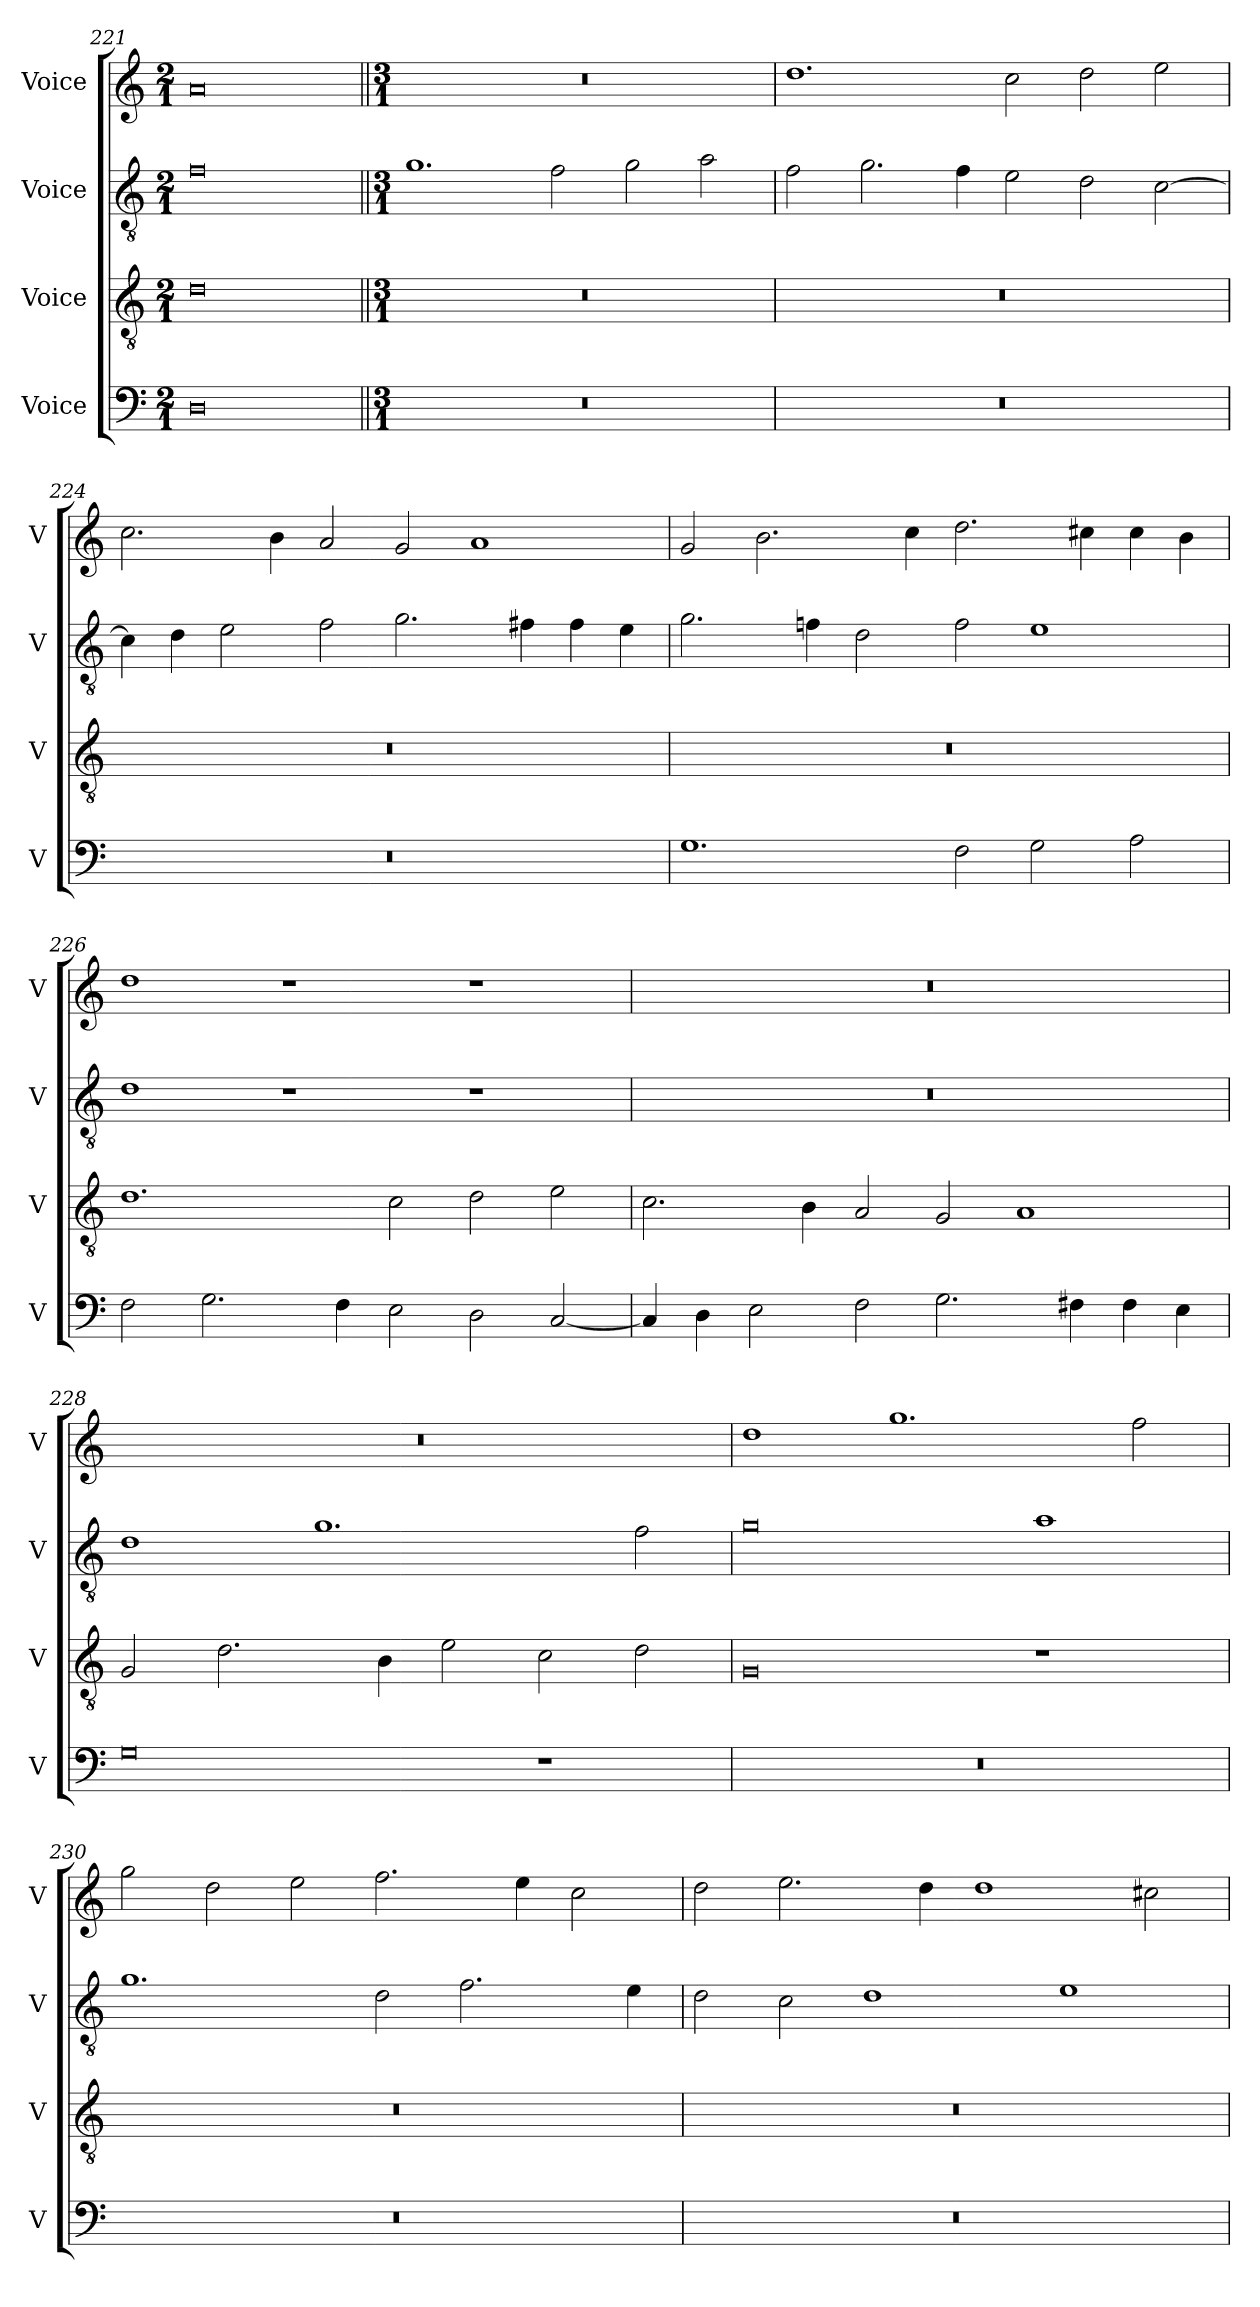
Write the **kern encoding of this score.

**kern	**kern	**kern	**kern
*part4	*part3	*part2	*part1
*staff4	*staff3	*staff2	*staff1
*I"Voice	*I"Voice	*I"Voice	*I"Voice
*I'V	*I'V	*I'V	*I'V
*clefF4	*clefGv2	*clefGv2	*clefG2
*k[]	*k[]	*k[]	*k[]
*M2/1	*M2/1	*M2/1	*M2/1
=221	=221	=221	=221
0D	0d	0f	0a
=222||	=222||	=222||	=222||
*M3/1	*M3/1	*M3/1	*M3/1
0.r	0.r	1.g	0.r
.	.	2f\	.
.	.	2g\	.
.	.	2a\	.
=223	=223	=223	=223
0.r	0.r	2f\	1.dd
.	.	2.g\	.
.	.	4f\	.
.	.	2e\	2cc\
.	.	2d\	2dd\
.	.	[2c\	2ee\
!!LO:PB:g=z
=224	=224	=224	=224
0.r	0.r	4c\]	2.cc\
.	.	4d\	.
.	.	2e\	.
.	.	.	4b\
.	.	2f\	2a/
.	.	2.g\	2g/
.	.	.	1a
.	.	4f#X\	.
.	.	4f#\	.
.	.	4e\	.
=225	=225	=225	=225
1.G	0.r	2.g\	2g/
.	.	.	2.b\
.	.	4fn\	.
.	.	2d\	.
.	.	.	4cc\
2F\	.	2f\	2.dd\
2G\	.	1e	.
.	.	.	4cc#X\
2A\	.	.	4cc#\
.	.	.	4b\
=226	=226	=226	=226
2F\	1.d	1d	1dd
2.G\	.	.	.
.	.	1r	1r
4F\	.	.	.
2E\	2c\	.	.
2D\	2d\	1r	1r
[2C/	2e\	.	.
!!LO:LB:g=z
=227	=227	=227	=227
4C/]	2.c\	0.r	0.r
4D\	.	.	.
2E\	.	.	.
.	4B\	.	.
2F\	2A/	.	.
2.G\	2G/	.	.
.	1A	.	.
4F#X\	.	.	.
4F#\	.	.	.
4E\	.	.	.
=228	=228	=228	=228
0G	2G/	1d	0.r
.	2.d\	.	.
.	.	1.g	.
.	4B\	.	.
.	2e\	.	.
1r	2c\	.	.
.	2d\	2f\	.
=229	=229	=229	=229
0.r	0G	0g	1dd
.	.	.	1.gg
.	1r	1a	.
.	.	.	2ff\
=230	=230	=230	=230
0.r	0.r	1.g	2gg\
.	.	.	2dd\
.	.	.	2ee\
.	.	2d\	2.ff\
.	.	2.f\	.
.	.	.	4ee\
.	.	.	2cc\
.	.	4e\	.
!!LO:LB:g=z
=231	=231	=231	=231
0.r	0.r	2d\	2dd\
.	.	2c\	2.ee\
.	.	1d	.
.	.	.	4dd\
.	.	.	1dd
.	.	1e	.
.	.	.	2cc#X\
=	=	=	=
*-	*-	*-	*-
